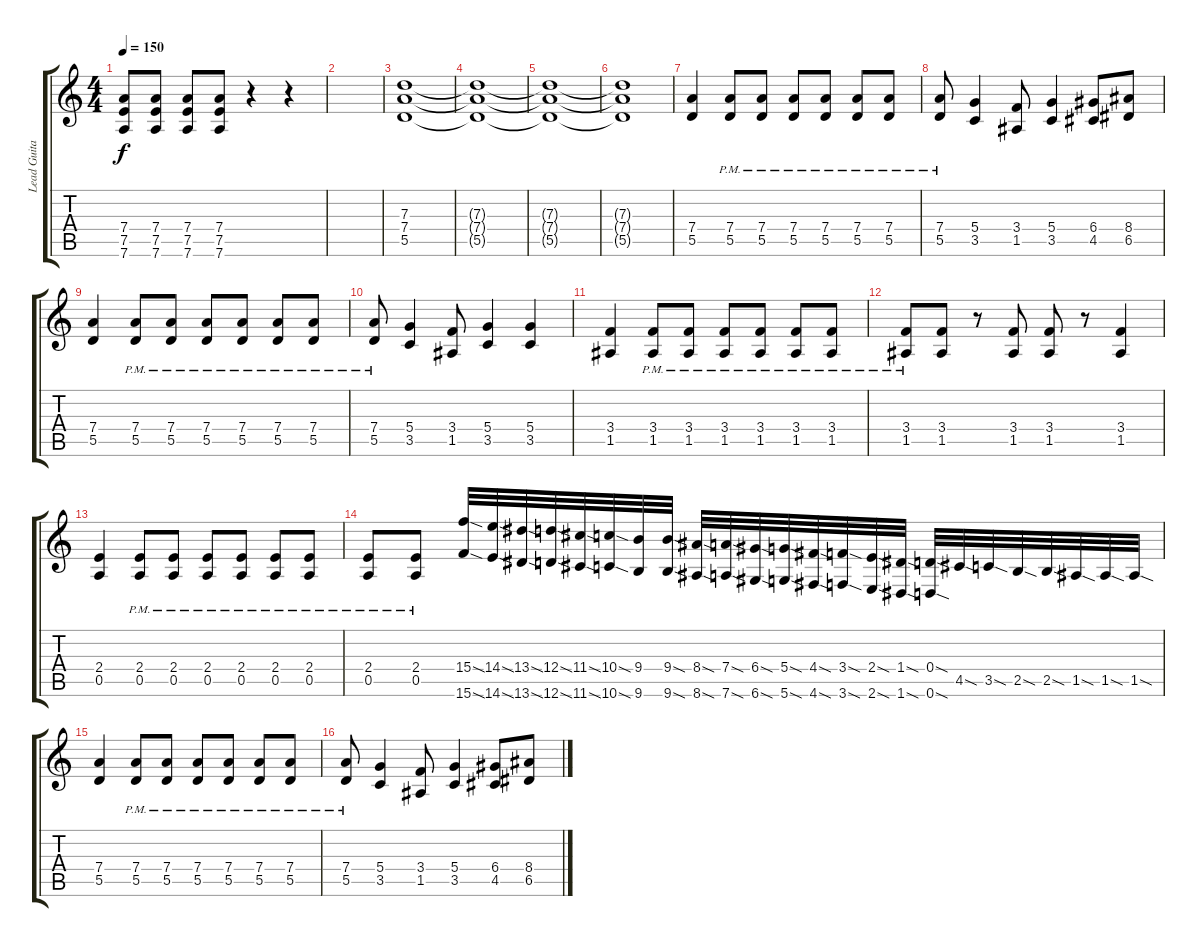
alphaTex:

\track ("Lead Guitar" "Lead Guita") {instrument distortionguitar}
\staff {score tabs}
\tuning (E4 B3 G3 D3 A2 D2) {hide}
\ts (4 4)
\tempo 150
\clef g2
\ks c
(7.4 7.5 7.6).8{dy f} (7.4 7.5 7.6).8 (7.4 7.5 7.6).8 (7.4 7.5 7.6).8 r.4 r.4 |
|
(7.3 7.4 5.5).1 |
(7.3{t} 7.4{t} 5.5{t}).1 |
(7.3{t} 7.4{t} 5.5{t}).1 |
(7.3{t} 7.4{t} 5.5{t}).1 |
(7.4 5.5).4 (7.4{pm} 5.5{pm}).8 (7.4{pm} 5.5{pm}).8 (7.4{pm} 5.5{pm}).8 (7.4{pm} 5.5{pm}).8 (7.4{pm} 5.5{pm}).8 (7.4{pm} 5.5{pm}).8 |
(7.4{pm} 5.5{pm}).8 (5.4 3.5).4 (3.4 1.5).8 (5.4 3.5).4 (6.4 4.5).8 (8.4 6.5).8 |
(7.4 5.5).4 (7.4{pm} 5.5{pm}).8 (7.4{pm} 5.5{pm}).8 (7.4{pm} 5.5{pm}).8 (7.4{pm} 5.5{pm}).8 (7.4{pm} 5.5{pm}).8 (7.4{pm} 5.5{pm}).8 |
(7.4{pm} 5.5{pm}).8 (5.4 3.5).4 (3.4 1.5).8 (5.4 3.5).4 (5.4 3.5).4 |
(3.4 1.5).4 (3.4{pm} 1.5{pm}).8 (3.4{pm} 1.5{pm}).8 (3.4{pm} 1.5{pm}).8 (3.4{pm} 1.5{pm}).8 (3.4{pm} 1.5{pm}).8 (3.4{pm} 1.5{pm}).8 |
(3.4{pm} 1.5{pm}).8 (3.4 1.5).8 r.8 (3.4 1.5).8 (3.4 1.5).8 r.8 (3.4 1.5).4 |
(2.4 0.5).4 (2.4{pm} 0.5{pm}).8 (2.4{pm} 0.5{pm}).8 (2.4{pm} 0.5{pm}).8 (2.4{pm} 0.5{pm}).8 (2.4{pm} 0.5{pm}).8 (2.4{pm} 0.5{pm}).8 |
(2.4{pm} 0.5{pm}).8 (2.4{pm} 0.5{pm}).8 (15.4{sod} 15.6{sod}).32{instrument guitarfretnoise} (14.4{sod} 14.6{sod}).32 (13.4{sod} 13.6{sod}).32 (12.4{sod} 12.6{sod}).32 (11.4{sod} 11.6{sod}).32 (10.4{sod} 10.6{sod}).32 (9.4 9.6).32 (9.4{sod} 9.6{sod}).32 (8.4{sod} 8.6{sod}).32 (7.4{sod} 7.6{sod}).32 (6.4{sod} 6.6{sod}).32 (5.4{sod} 5.6{sod}).32 (4.4{sod} 4.6{sod}).32 (3.4{sod} 3.6{sod}).32 (2.4{sod} 2.6{sod}).32 (1.4{sod} 1.6{sod}).32 (0.4{sod} 0.6{sod}).32 4.5{sod}.32 3.5{sod}.32 2.5{sod}.32 2.5{sod}.32 1.5{sod}.32 1.5{sod}.32 1.5{sod}.32 |
(7.4 5.5).4{instrument distortionguitar} (7.4{pm} 5.5{pm}).8 (7.4{pm} 5.5{pm}).8 (7.4{pm} 5.5{pm}).8 (7.4{pm} 5.5{pm}).8 (7.4{pm} 5.5{pm}).8 (7.4{pm} 5.5{pm}).8 |
(7.4{pm} 5.5{pm}).8 (5.4 3.5).4 (3.4 1.5).8 (5.4 3.5).4 (6.4 4.5).8 (8.4 6.5).8
